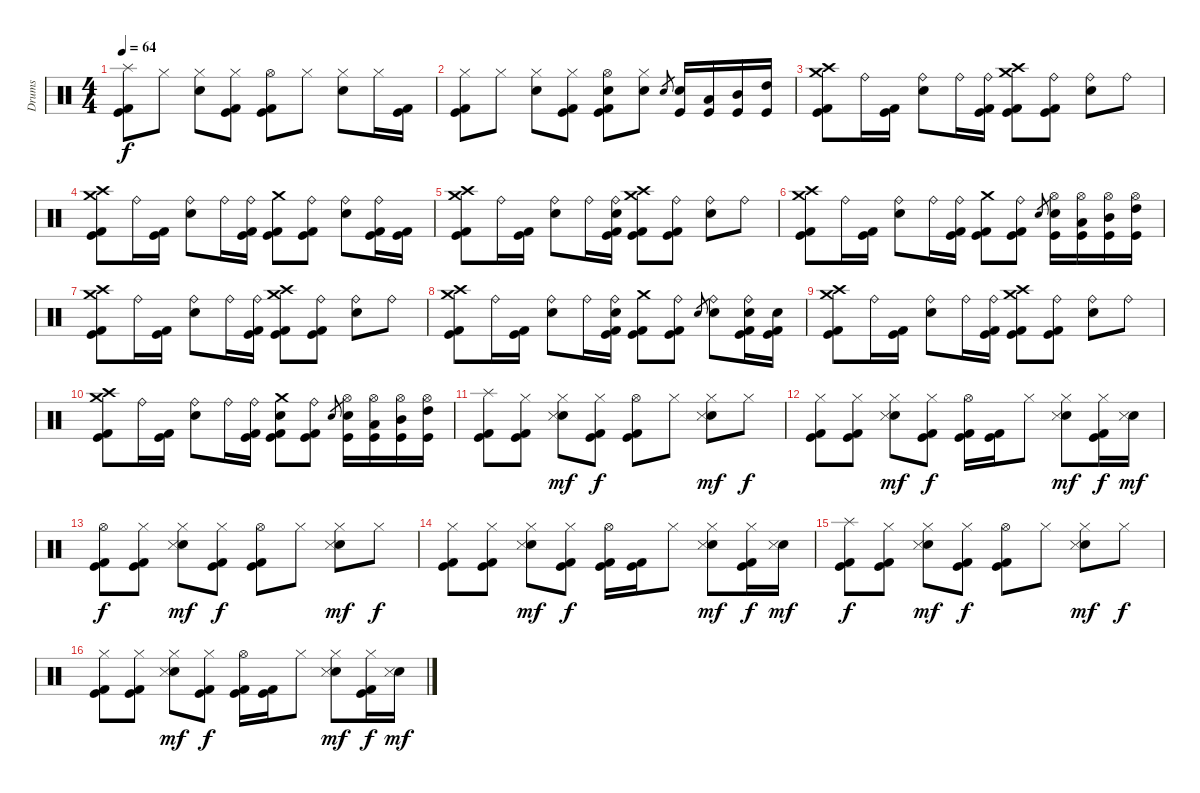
\track ("Drums" "Drums") {instrument percussion}
\staff {score}
\articulation defaults
\ts (4 4)
\tempo 64
\clef neutral
\ks c
("Splash (hit)" "Kick (hit) 2" "Kick (hit)").8{dy f} "Hi-Hat (closed)".8 ("Hi-Hat (closed)" "Electric Snare (hit)").8 ("Hi-Hat (closed)" "Kick (hit) 2" "Kick (hit)").8 ("Hi-Hat (open)" "Kick (hit) 2" "Kick (hit)").8 "Hi-Hat (closed)".8 ("Hi-Hat (closed)" "Electric Snare (hit)").8 "Hi-Hat (closed)".16 ("Kick (hit) 2" "Kick (hit)").16 |
("Hi-Hat (closed)" "Kick (hit) 2" "Kick (hit)").8 "Hi-Hat (closed)".8 ("Hi-Hat (closed)" "Electric Snare (hit)").8 ("Hi-Hat (closed)" "Kick (hit) 2" "Kick (hit)").8 ("Hi-Hat (open)" "Electric Snare (hit)" "Kick (hit) 2" "Kick (hit)").8 ("Hi-Hat (closed)" "Electric Snare (hit)").8 "Electric Snare (hit)".8{gr} ("Electric Snare (hit)" "Kick (hit)").16 ("Low Tom (hit)" "Kick (hit)").16 ("Mid Tom (hit)" "Kick (hit)").16 ("High Tom (hit)" "Kick (hit)").16 |
("Crash medium (hit)" "Crash high (hit)" "Kick (hit) 2" "Kick (hit)").8 "Ride (bell)".16 ("Kick (hit) 2" "Kick (hit)").16 ("Ride (bell)" "Electric Snare (hit)").8 "Ride (bell)".16 ("Ride (bell)" "Kick (hit) 2" "Kick (hit)").16 ("Crash medium (hit)" "Crash high (hit)" "Kick (hit) 2" "Kick (hit)").8 ("Ride (bell)" "Kick (hit) 2" "Kick (hit)").8 ("Ride (bell)" "Electric Snare (hit)").8 "Ride (bell)".8 |
("Crash medium (hit)" "Crash high (hit)" "Kick (hit) 2" "Kick (hit)").8 "Ride (bell)".16 ("Kick (hit) 2" "Kick (hit)").16 ("Ride (bell)" "Electric Snare (hit)").8 "Ride (bell)".16 ("Ride (bell)" "Kick (hit) 2" "Kick (hit)").16 ("Crash medium (hit)" "Kick (hit) 2" "Kick (hit)").8 ("Ride (bell)" "Kick (hit) 2" "Kick (hit)").8 ("Ride (bell)" "Electric Snare (hit)").8 ("Ride (bell)" "Kick (hit) 2" "Kick (hit)").16 ("Kick (hit) 2" "Kick (hit)").16 |
("Crash medium (hit)" "Crash high (hit)" "Kick (hit) 2" "Kick (hit)").8 "Ride (bell)".16 ("Kick (hit) 2" "Kick (hit)").16 ("Ride (bell)" "Electric Snare (hit)").8 "Ride (bell)".16 ("Ride (bell)" "Electric Snare (hit)" "Kick (hit) 2" "Kick (hit)").16 ("Crash medium (hit)" "Crash high (hit)" "Kick (hit) 2" "Kick (hit)").8 ("Ride (bell)" "Kick (hit) 2" "Kick (hit)").8 ("Ride (bell)" "Electric Snare (hit)").8 "Ride (bell)".8 |
("Crash medium (hit)" "Crash high (hit)" "Kick (hit) 2" "Kick (hit)").8 "Ride (bell)".16 ("Kick (hit) 2" "Kick (hit)").16 ("Ride (bell)" "Electric Snare (hit)").8 "Ride (bell)".16 ("Ride (bell)" "Kick (hit) 2" "Kick (hit)").16 ("Crash medium (hit)" "Kick (hit) 2" "Kick (hit)").8 ("Ride (bell)" "Kick (hit) 2" "Kick (hit)").8 "Electric Snare (hit)".8{gr} ("Hi-Hat (open)" "Electric Snare (hit)" "Kick (hit)").16 ("Hi-Hat (open)" "Low Tom (hit)" "Kick (hit)").16 ("Hi-Hat (open)" "Mid Tom (hit)" "Kick (hit)").16 ("Hi-Hat (open)" "High Tom (hit)" "Kick (hit)").16 |
("Crash medium (hit)" "Crash high (hit)" "Kick (hit) 2" "Kick (hit)").8 "Ride (bell)".16 ("Kick (hit) 2" "Kick (hit)").16 ("Ride (bell)" "Electric Snare (hit)").8 "Ride (bell)".16 ("Ride (bell)" "Kick (hit) 2" "Kick (hit)").16 ("Crash medium (hit)" "Crash high (hit)" "Kick (hit) 2" "Kick (hit)").8 ("Ride (bell)" "Kick (hit) 2" "Kick (hit)").8 ("Ride (bell)" "Electric Snare (hit)").8 "Ride (bell)".8 |
("Crash medium (hit)" "Crash high (hit)" "Kick (hit) 2" "Kick (hit)").8 "Ride (bell)".16 ("Kick (hit) 2" "Kick (hit)").16 ("Ride (bell)" "Electric Snare (hit)").8 "Ride (bell)".16 ("Ride (bell)" "Electric Snare (hit)" "Kick (hit) 2" "Kick (hit)").16 ("Crash medium (hit)" "Kick (hit) 2" "Kick (hit)").8 ("Ride (bell)" "Kick (hit) 2" "Kick (hit)").8 "Electric Snare (hit)".8{gr} ("Ride (bell)" "Electric Snare (hit)").8 ("Ride (bell)" "Electric Snare (hit)" "Kick (hit) 2" "Kick (hit)").16 ("Electric Snare (hit)" "Kick (hit) 2" "Kick (hit)").16 |
("Crash medium (hit)" "Crash high (hit)" "Kick (hit) 2" "Kick (hit)").8 "Ride (bell)".16 ("Kick (hit) 2" "Kick (hit)").16 ("Ride (bell)" "Electric Snare (hit)").8 "Ride (bell)".16 ("Ride (bell)" "Kick (hit) 2" "Kick (hit)").16 ("Crash medium (hit)" "Crash high (hit)" "Kick (hit) 2" "Kick (hit)").8 ("Ride (bell)" "Kick (hit) 2" "Kick (hit)").8 ("Ride (bell)" "Electric Snare (hit)").8 "Ride (bell)".8 |
("Crash medium (hit)" "Crash high (hit)" "Kick (hit) 2" "Kick (hit)").8 "Ride (bell)".16 ("Kick (hit) 2" "Kick (hit)").16 ("Ride (bell)" "Electric Snare (hit)").8 "Ride (bell)".16 ("Ride (bell)" "Kick (hit) 2" "Kick (hit)").16 ("Crash medium (hit)" "Electric Snare (hit)" "Kick (hit) 2" "Kick (hit)").8 ("Ride (bell)" "Kick (hit) 2" "Kick (hit)").8 "Electric Snare (hit)".8{gr} ("Hi-Hat (open)" "Electric Snare (hit)" "Kick (hit)").16 ("Hi-Hat (open)" "Low Tom (hit)" "Kick (hit)").16 ("Hi-Hat (open)" "Mid Tom (hit)" "Kick (hit)").16 ("Hi-Hat (open)" "High Tom (hit)" "Kick (hit)").16 |
("Splash (hit)" "Kick (hit) 2" "Kick (hit)").8 ("Hi-Hat (closed)" "Kick (hit) 2" "Kick (hit)").8 ("Hi-Hat (closed)" "Electric Snare (hit)" "Snare (side stick) 3").8{dy mf} ("Hi-Hat (closed)" "Kick (hit) 2" "Kick (hit)").8{dy f} ("Hi-Hat (open)" "Kick (hit) 2" "Kick (hit)").8 "Hi-Hat (closed)".8 ("Hi-Hat (closed)" "Electric Snare (hit)" "Snare (side stick) 3").8{dy mf} "Hi-Hat (closed)".8{dy f} |
("Hi-Hat (closed)" "Kick (hit) 2" "Kick (hit)").8 ("Hi-Hat (closed)" "Kick (hit) 2" "Kick (hit)").8 ("Hi-Hat (closed)" "Electric Snare (hit)" "Snare (side stick) 3").8{dy mf} ("Hi-Hat (closed)" "Kick (hit) 2" "Kick (hit)").8{dy f} ("Hi-Hat (open)" "Kick (hit) 2" "Kick (hit)").16 ("Kick (hit)" "Kick (hit) 2").16 "Hi-Hat (closed)".8 ("Hi-Hat (closed)" "Electric Snare (hit)" "Snare (side stick) 3").8{dy mf} ("Hi-Hat (closed)" "Kick (hit) 2" "Kick (hit)").16{dy f} ("Electric Snare (hit)" "Snare (side stick) 3").16{dy mf} |
("Hi-Hat (open)" "Kick (hit) 2" "Kick (hit)").8{dy f} ("Hi-Hat (closed)" "Kick (hit) 2" "Kick (hit)").8 ("Hi-Hat (closed)" "Electric Snare (hit)" "Snare (side stick) 3").8{dy mf} ("Hi-Hat (closed)" "Kick (hit) 2" "Kick (hit)").8{dy f} ("Hi-Hat (open)" "Kick (hit) 2" "Kick (hit)").8 "Hi-Hat (closed)".8 ("Hi-Hat (closed)" "Electric Snare (hit)" "Snare (side stick) 3").8{dy mf} "Hi-Hat (closed)".8{dy f} |
("Hi-Hat (closed)" "Kick (hit) 2" "Kick (hit)").8 ("Hi-Hat (closed)" "Kick (hit) 2" "Kick (hit)").8 ("Hi-Hat (closed)" "Electric Snare (hit)" "Snare (side stick) 3").8{dy mf} ("Hi-Hat (closed)" "Kick (hit) 2" "Kick (hit)").8{dy f} ("Hi-Hat (open)" "Kick (hit) 2" "Kick (hit)").16 ("Kick (hit)" "Kick (hit) 2").16 "Hi-Hat (closed)".8 ("Hi-Hat (closed)" "Electric Snare (hit)" "Snare (side stick) 3").8{dy mf} ("Hi-Hat (closed)" "Kick (hit) 2" "Kick (hit)").16{dy f} ("Electric Snare (hit)" "Snare (side stick) 3").16{dy mf} |
("Splash (hit)" "Kick (hit) 2" "Kick (hit)").8{dy f} ("Hi-Hat (closed)" "Kick (hit) 2" "Kick (hit)").8 ("Hi-Hat (closed)" "Electric Snare (hit)" "Snare (side stick) 3").8{dy mf} ("Hi-Hat (closed)" "Kick (hit) 2" "Kick (hit)").8{dy f} ("Hi-Hat (open)" "Kick (hit) 2" "Kick (hit)").8 "Hi-Hat (closed)".8 ("Hi-Hat (closed)" "Electric Snare (hit)" "Snare (side stick) 3").8{dy mf} "Hi-Hat (closed)".8{dy f} |
("Hi-Hat (closed)" "Kick (hit) 2" "Kick (hit)").8 ("Hi-Hat (closed)" "Kick (hit) 2" "Kick (hit)").8 ("Hi-Hat (closed)" "Electric Snare (hit)" "Snare (side stick) 3").8{dy mf} ("Hi-Hat (closed)" "Kick (hit) 2" "Kick (hit)").8{dy f} ("Hi-Hat (open)" "Kick (hit) 2" "Kick (hit)").16 ("Kick (hit)" "Kick (hit) 2").16 "Hi-Hat (closed)".8 ("Hi-Hat (closed)" "Electric Snare (hit)" "Snare (side stick) 3").8{dy mf} ("Hi-Hat (closed)" "Kick (hit) 2" "Kick (hit)").16{dy f} ("Electric Snare (hit)" "Snare (side stick) 3").16{dy mf}
